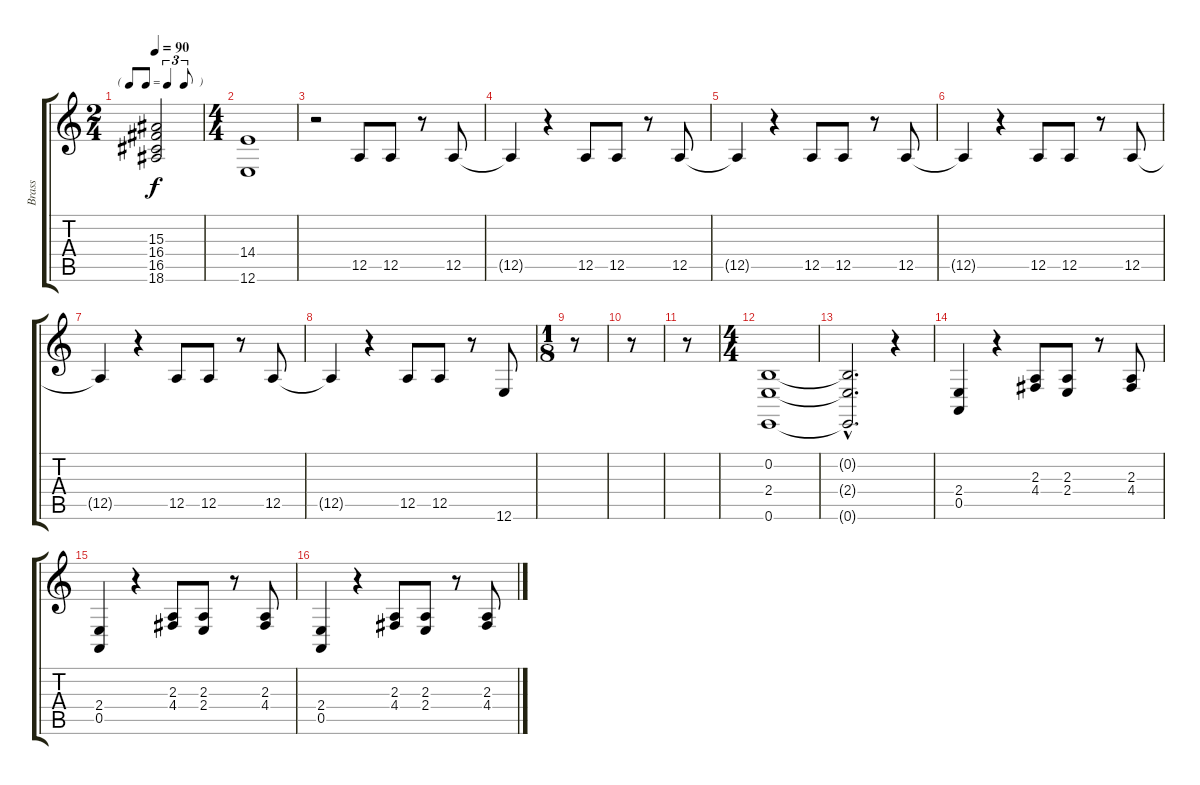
\track ("Brass" "Brass") {instrument brasssection}
\staff {score tabs}
\tuning (E4 B3 G3 D3 A2 E2) {hide}
\ts (2 4)
\tf triplet8th
\tempo 90
\clef g2
\ks c
(15.3{t} 16.4{t} 16.5{t} 18.6{t}).2{dy f} |
\ts (4 4)
(14.4 12.6).1 |
r.2 12.5.8 12.5.8 r.8 12.5.8 |
12.5{t}.4 r.4 12.5.8 12.5.8 r.8 12.5.8 |
12.5{t}.4 r.4 12.5.8 12.5.8 r.8 12.5.8 |
12.5{t}.4 r.4 12.5.8 12.5.8 r.8 12.5.8 |
12.5{t}.4 r.4 12.5.8 12.5.8 r.8 12.5.8 |
12.5{t}.4 r.4 12.5.8 12.5.8 r.8 12.6.8 |
\ts (1 8)
r.8 |
r.8 |
r.8 |
\ts (4 4)
(0.2 2.4 0.6).1 |
(0.2{hac t} 2.4{hac t} 0.6{hac t}).2{d} r.4 |
(2.4 0.5).4 r.4 (2.3 4.4).8 (2.3 2.4).8 r.8 (2.3 4.4).8 |
(2.4 0.5).4 r.4 (2.3 4.4).8 (2.3 2.4).8 r.8 (2.3 4.4).8 |
(2.4 0.5).4 r.4 (2.3 4.4).8 (2.3 2.4).8 r.8 (2.3 4.4).8
